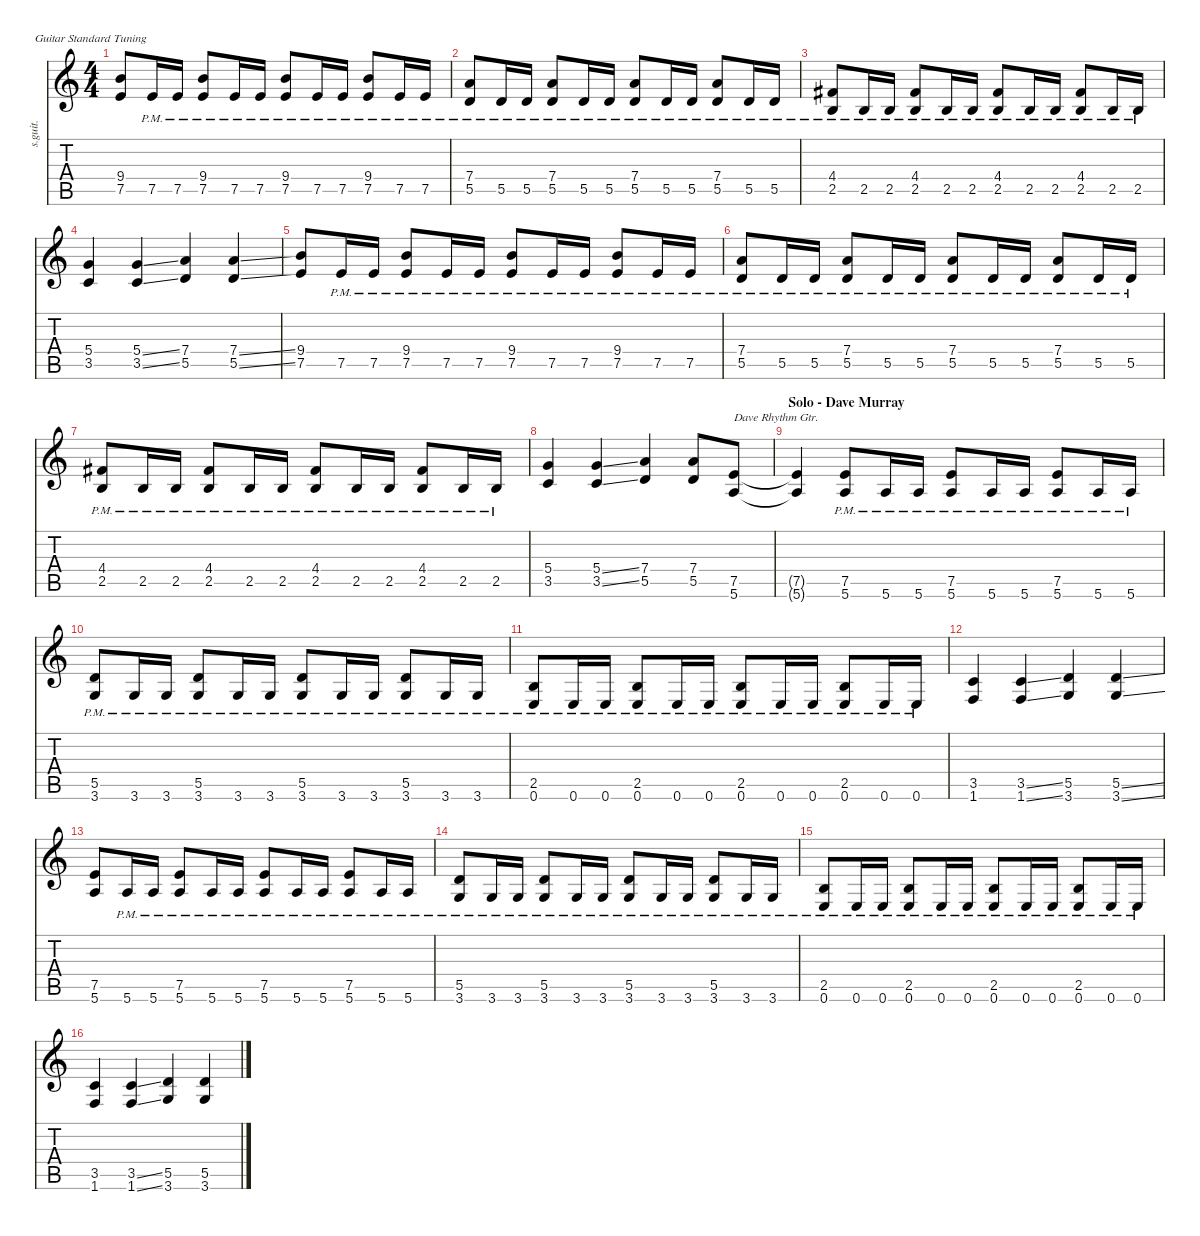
\defaultSystemsLayout 4
\hideDynamics
\bracketExtendMode nobrackets
\track ("Extra Rhythm Guitar" "s.guit.") {instrument distortionguitar}
\staff {score tabs}
\tuning (E4 B3 G3 D3 A2 E2)
\ts (4 4)
\tempo (162 hide)
\clef g2
\ks c
(9.4 7.5).8{dy f} 7.5{pm}.16 7.5{pm}.16 (9.4{pm} 7.5{pm}).8 7.5{pm}.16 7.5{pm}.16 (9.4{pm} 7.5{pm}).8 7.5{pm}.16 7.5{pm}.16 (9.4{pm} 7.5{pm}).8 7.5{pm}.16 7.5{pm}.16 |
(7.4{pm} 5.5{pm}).8 5.5{pm}.16 5.5{pm}.16 (7.4{pm} 5.5{pm}).8 5.5{pm}.16 5.5{pm}.16 (7.4{pm} 5.5{pm}).8 5.5{pm}.16 5.5{pm}.16 (7.4{pm} 5.5{pm}).8 5.5{pm}.16 5.5{pm}.16 |
(4.4{pm acc #} 2.5{pm}).8 2.5{pm}.16 2.5{pm}.16 (4.4{pm acc #} 2.5{pm}).8 2.5{pm}.16 2.5{pm}.16 (4.4{pm acc #} 2.5{pm}).8 2.5{pm}.16 2.5{pm}.16 (4.4{pm acc #} 2.5{pm}).8 2.5{pm}.16 2.5{pm}.16 |
(5.4 3.5).4 (5.4{ss} 3.5{ss}).4 (7.4 5.5).4 (7.4{ss} 5.5{ss}).4 |
(9.4 7.5).8 7.5{pm}.16 7.5{pm}.16 (9.4{pm} 7.5{pm}).8 7.5{pm}.16 7.5{pm}.16 (9.4{pm} 7.5{pm}).8 7.5{pm}.16 7.5{pm}.16 (9.4{pm} 7.5{pm}).8 7.5{pm}.16 7.5{pm}.16 |
(7.4{pm} 5.5{pm}).8 5.5{pm}.16 5.5{pm}.16 (7.4{pm} 5.5{pm}).8 5.5{pm}.16 5.5{pm}.16 (7.4{pm} 5.5{pm}).8 5.5{pm}.16 5.5{pm}.16 (7.4{pm} 5.5{pm}).8 5.5{pm}.16 5.5{pm}.16 |
(4.4{pm acc #} 2.5{pm}).8 2.5{pm}.16 2.5{pm}.16 (4.4{pm acc #} 2.5{pm}).8 2.5{pm}.16 2.5{pm}.16 (4.4{pm acc #} 2.5{pm}).8 2.5{pm}.16 2.5{pm}.16 (4.4{pm acc #} 2.5{pm}).8 2.5{pm}.16 2.5{pm}.16 |
(5.4 3.5).4 (5.4{ss} 3.5{ss}).4 (7.4 5.5).4 (7.4 5.5).8 (7.5 5.6).8{txt "Dave Rhythm Gtr."} |
\section ("" "Solo - Dave Murray")
(7.5{t} 5.6{t}).4 (7.5{pm} 5.6{pm}).8 5.6{pm}.16 5.6{pm}.16 (7.5{pm} 5.6{pm}).8 5.6{pm}.16 5.6{pm}.16 (7.5{pm} 5.6{pm}).8 5.6{pm}.16 5.6{pm}.16 |
(5.5{pm} 3.6{pm}).8 3.6{pm}.16 3.6{pm}.16 (5.5{pm} 3.6{pm}).8 3.6{pm}.16 3.6{pm}.16 (5.5{pm} 3.6{pm}).8 3.6{pm}.16 3.6{pm}.16 (5.5{pm} 3.6{pm}).8 3.6{pm}.16 3.6{pm}.16 |
(2.5{pm} 0.6{pm}).8 0.6{pm}.16 0.6{pm}.16 (2.5{pm} 0.6{pm}).8 0.6{pm}.16 0.6{pm}.16 (2.5{pm} 0.6{pm}).8 0.6{pm}.16 0.6{pm}.16 (2.5{pm} 0.6{pm}).8 0.6{pm}.16 0.6{pm}.16 |
(3.5 1.6).4 (3.5{ss} 1.6{ss}).4 (5.5 3.6).4 (5.5{ss} 3.6{ss}).4 |
(7.5 5.6).8 5.6{pm}.16 5.6{pm}.16 (7.5{pm} 5.6{pm}).8 5.6{pm}.16 5.6{pm}.16 (7.5{pm} 5.6{pm}).8 5.6{pm}.16 5.6{pm}.16 (7.5{pm} 5.6{pm}).8 5.6{pm}.16 5.6{pm}.16 |
(5.5{pm} 3.6{pm}).8 3.6{pm}.16 3.6{pm}.16 (5.5{pm} 3.6{pm}).8 3.6{pm}.16 3.6{pm}.16 (5.5{pm} 3.6{pm}).8 3.6{pm}.16 3.6{pm}.16 (5.5{pm} 3.6{pm}).8 3.6{pm}.16 3.6{pm}.16 |
(2.5{pm} 0.6{pm}).8 0.6{pm}.16 0.6{pm}.16 (2.5{pm} 0.6{pm}).8 0.6{pm}.16 0.6{pm}.16 (2.5{pm} 0.6{pm}).8 0.6{pm}.16 0.6{pm}.16 (2.5{pm} 0.6{pm}).8 0.6{pm}.16 0.6{pm}.16 |
(3.5 1.6).4 (3.5{ss} 1.6{ss}).4 (5.5 3.6).4 (5.5{ss} 3.6{ss}).4
